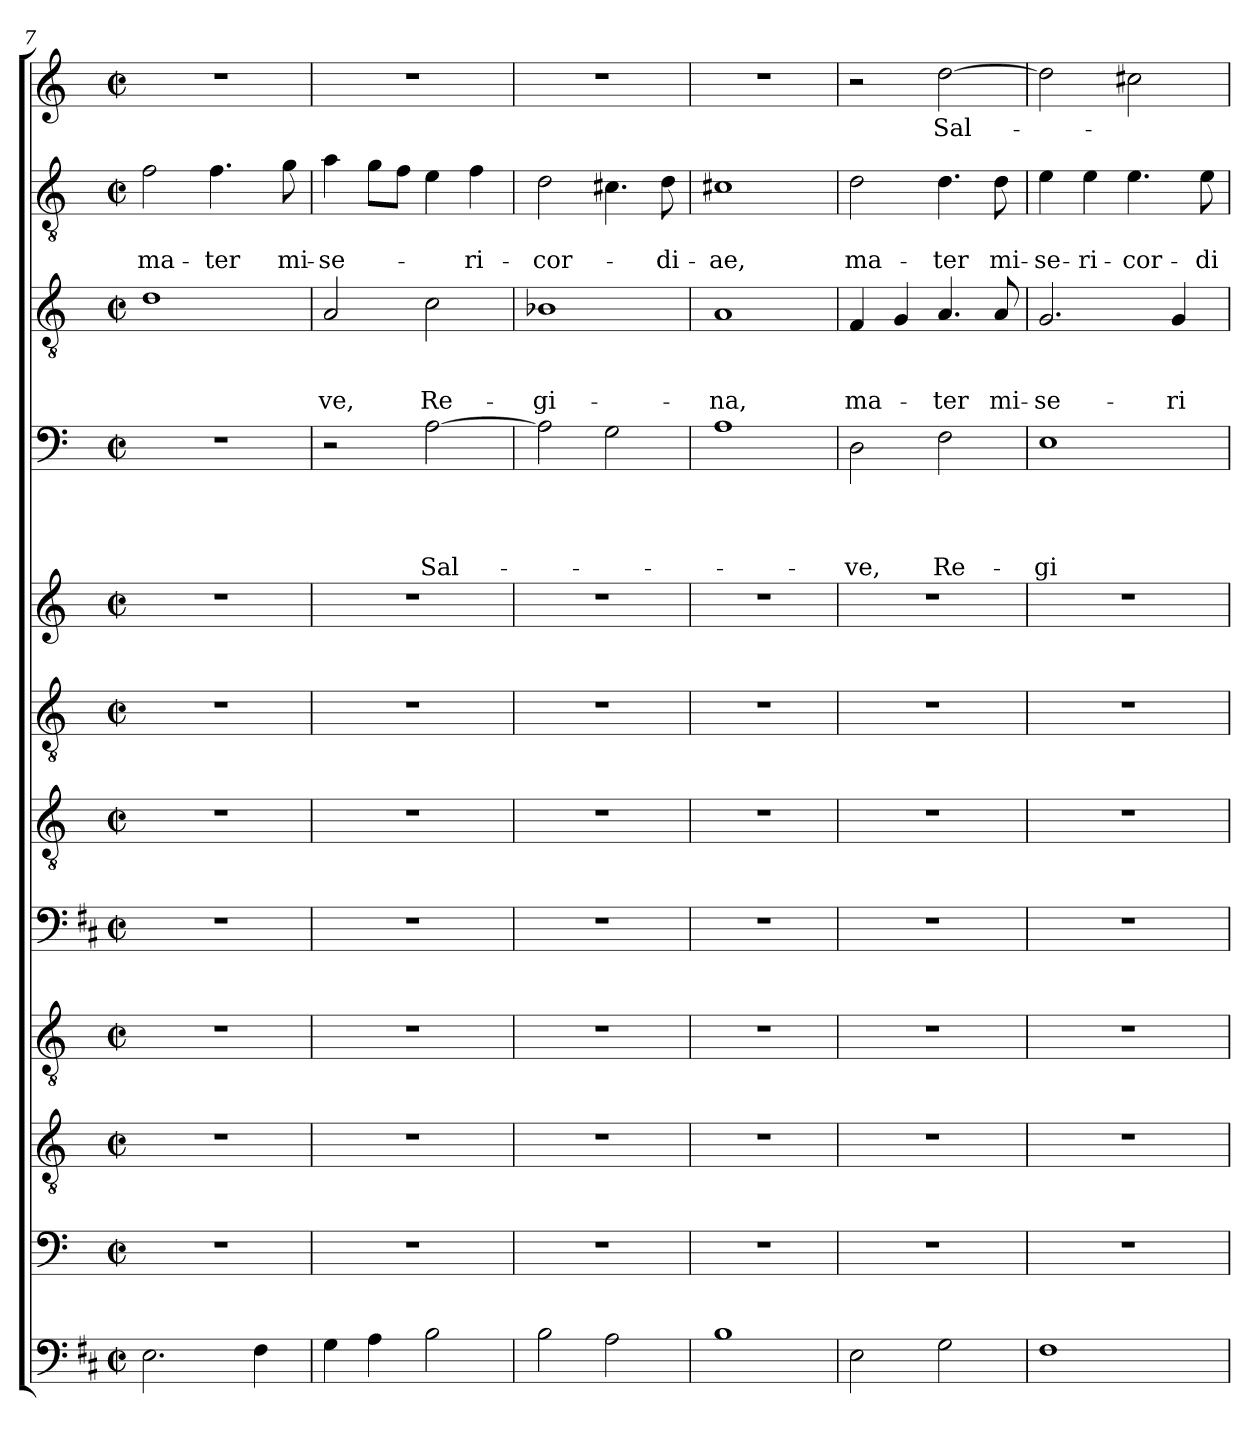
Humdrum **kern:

**kern	**kern	**kern	**kern	**kern	**kern	**kern	**kern	**kern	**text	**text	**text	**text	**kern	**text	**text	**text	**kern	**text	**text	**kern	**text
*part12	*part11	*part10	*part9	*part8	*part7	*part6	*part5	*part4	*part4	*part4	*part4	*part4	*part3	*part3	*part3	*part3	*part2	*part2	*part2	*part1	*part1
*staff12	*staff11	*staff10	*staff9	*staff8	*staff7	*staff6	*staff5	*staff4	*staff4	*staff4	*staff4	*staff4	*staff3	*staff3	*staff3	*staff3	*staff2	*staff2	*staff2	*staff1	*staff1
*I'Cl	*	*	*	*	*	*	*	*	*	*	*	*	*	*	*	*	*	*	*	*	*
*clefF4	*clefF4	*clefGv2	*clefGv2	*clefF4	*clefGv2	*clefGv2	*clefG2	*clefF4	*	*	*	*	*clefGv2	*	*	*	*clefGv2	*	*	*clefG2	*
*ITrd1c2	*	*	*	*ITrd1c2	*	*ITrd8c14	*	*	*	*	*	*	*	*	*	*	*	*	*	*	*
*k[]	*k[]	*k[]	*k[]	*k[]	*k[]	*k[]	*k[]	*k[]	*	*	*	*	*k[]	*	*	*	*k[]	*	*	*k[]	*
*C:	*C:	*C:	*C:	*C:	*C:	*C:	*C:	*C:	*	*	*	*	*C:	*	*	*	*C:	*	*	*C:	*
*M2/2	*M2/2	*M2/2	*M2/2	*M2/2	*M2/2	*M2/2	*M2/2	*M2/2	*	*	*	*	*M2/2	*	*	*	*M2/2	*	*	*M2/2	*
*met(c|)	*met(c|)	*met(c|)	*met(c|)	*met(c|)	*met(c|)	*met(c|)	*met(c|)	*met(c|)	*	*	*	*	*met(c|)	*	*	*	*met(c|)	*	*	*met(c|)	*
=7	=7	=7	=7	=7	=7	=7	=7	=7	=7	=7	=7	=7	=7	=7	=7	=7	=7	=7	=7	=7	=7
!	!	!	!	!	!	!	!	!	!	!	!	!	!	!	!	!	!	!	!LO:LY:b	!	!
2.D\	1r	1r	1r	1r	1r	1r	1r	1r	.	.	.	.	1d	.	.	.	2f\	.	ma-	1r	.
!	!	!	!	!	!	!	!	!	!	!	!	!	!	!	!	!	!	!	!LO:LY:b	!	!
.	.	.	.	.	.	.	.	.	.	.	.	.	.	.	.	.	4.f\	.	-ter	.	.
4E\	.	.	.	.	.	.	.	.	.	.	.	.	.	.	.	.	.	.	.	.	.
!	!	!	!	!	!	!	!	!	!	!	!	!	!	!	!	!	!	!	!LO:LY:b	!	!
.	.	.	.	.	.	.	.	.	.	.	.	.	.	.	.	.	8g\	.	mi-	.	.
=8	=8	=8	=8	=8	=8	=8	=8	=8	=8	=8	=8	=8	=8	=8	=8	=8	=8	=8	=8	=8	=8
!	!	!	!	!	!	!	!	!	!	!	!	!	!	!	!	!LO:LY:b	!	!	!LO:LY:b	!	!
4F\	1r	1r	1r	1r	1r	1r	1r	2r	.	.	.	.	2A/	.	.	-ve,	4a\	.	-se-	1r	.
4G\	.	.	.	.	.	.	.	.	.	.	.	.	.	.	.	.	8g\L	.	.	.	.
.	.	.	.	.	.	.	.	.	.	.	.	.	.	.	.	.	8f\J	.	.	.	.
!	!	!	!	!	!	!	!	!	!	!	!	!LO:LY:b	!	!	!	!LO:LY:b	!	!	!	!	!
2A\	.	.	.	.	.	.	.	[2A\	.	.	.	Sal-	2c\	.	.	Re-	4e\	.	.	.	.
!	!	!	!	!	!	!	!	!	!	!	!	!	!	!	!	!	!	!	!LO:LY:b	!	!
.	.	.	.	.	.	.	.	.	.	.	.	.	.	.	.	.	4f\	.	-ri-	.	.
=9	=9	=9	=9	=9	=9	=9	=9	=9	=9	=9	=9	=9	=9	=9	=9	=9	=9	=9	=9	=9	=9
!	!	!	!	!	!	!	!	!	!	!	!	!	!	!	!	!LO:LY:b	!	!	!LO:LY:b	!	!
2A\	1r	1r	1r	1r	1r	1r	1r	2A\]	.	.	.	.	1B-X	.	.	-gi-	2d\	.	-cor-	1r	.
2G\	.	.	.	.	.	.	.	2G\	.	.	.	.	.	.	.	.	4.c#X\	.	.	.	.
!	!	!	!	!	!	!	!	!	!	!	!	!	!	!	!	!	!	!	!LO:LY:b	!	!
.	.	.	.	.	.	.	.	.	.	.	.	.	.	.	.	.	8d\	.	-di-	.	.
!!LO:PB:g=z
=10	=10	=10	=10	=10	=10	=10	=10	=10	=10	=10	=10	=10	=10	=10	=10	=10	=10	=10	=10	=10	=10
!	!	!	!	!	!	!	!	!	!	!	!	!	!	!	!	!LO:LY:b	!	!	!LO:LY:b	!	!
1A	1r	1r	1r	1r	1r	1r	1r	1A	.	.	.	.	1A	.	.	-na,	1c#X	.	-ae,	1r	.
=11	=11	=11	=11	=11	=11	=11	=11	=11	=11	=11	=11	=11	=11	=11	=11	=11	=11	=11	=11	=11	=11
!	!	!	!	!	!	!	!	!	!	!	!	!LO:LY:b	!	!	!	!LO:LY:b	!	!	!LO:LY:b	!	!
2D\	1r	1r	1r	1r	1r	1r	1r	2D\	.	.	.	-ve,	4F/	.	.	ma-	2d\	.	ma-	2r	.
.	.	.	.	.	.	.	.	.	.	.	.	.	4G/	.	.	.	.	.	.	.	.
!	!	!	!	!	!	!	!	!	!	!	!	!LO:LY:b	!	!	!	!LO:LY:b	!	!	!LO:LY:b	!	!LO:LY:b
2F\	.	.	.	.	.	.	.	2F\	.	.	.	Re-	4.A/	.	.	-ter	4.d\	.	-ter	[2dd\	Sal-
!	!	!	!	!	!	!	!	!	!	!	!	!	!	!	!	!LO:LY:b	!	!	!LO:LY:b	!	!
.	.	.	.	.	.	.	.	.	.	.	.	.	8A/	.	.	mi-	8d\	.	mi-	.	.
=12	=12	=12	=12	=12	=12	=12	=12	=12	=12	=12	=12	=12	=12	=12	=12	=12	=12	=12	=12	=12	=12
!	!	!	!	!	!	!	!	!	!	!	!	!LO:LY:b	!	!	!	!LO:LY:b	!	!	!LO:LY:b	!	!
1E	1r	1r	1r	1r	1r	1r	1r	1E	.	.	.	-gi-	2.G/	.	.	-se-	4e\	.	-se-	2dd\]	.
!	!	!	!	!	!	!	!	!	!	!	!	!	!	!	!	!	!	!	!LO:LY:b	!	!
.	.	.	.	.	.	.	.	.	.	.	.	.	.	.	.	.	4e\	.	-ri-	.	.
!	!	!	!	!	!	!	!	!	!	!	!	!	!	!	!	!	!	!	!LO:LY:b	!	!
.	.	.	.	.	.	.	.	.	.	.	.	.	.	.	.	.	4.e\	.	-cor-	2cc#X\	.
!	!	!	!	!	!	!	!	!	!	!	!	!	!	!	!	!LO:LY:b	!	!	!	!	!
.	.	.	.	.	.	.	.	.	.	.	.	.	4G/	.	.	-ri-	.	.	.	.	.
!	!	!	!	!	!	!	!	!	!	!	!	!	!	!	!	!	!	!	!LO:LY:b	!	!
.	.	.	.	.	.	.	.	.	.	.	.	.	.	.	.	.	8e\	.	-di-	.	.
=	=	=	=	=	=	=	=	=	=	=	=	=	=	=	=	=	=	=	=	=	=
*-	*-	*-	*-	*-	*-	*-	*-	*-	*-	*-	*-	*-	*-	*-	*-	*-	*-	*-	*-	*-	*-
